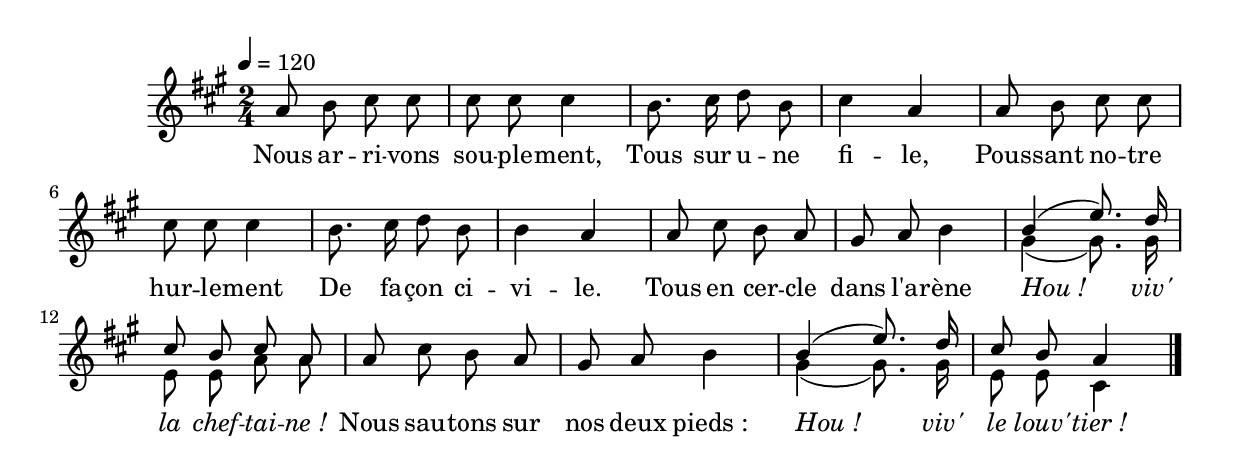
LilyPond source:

\version "2.16"
\language "français"

\header {
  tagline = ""
  composer = ""
}                                        

MetriqueArmure = {
  \tempo 4=120
  \time 2/4
  \key la \major
}

italique = { \override Score . LyricText #'font-shape = #'italic }

roman = { \override Score . LyricText #'font-shape = #'roman }

MusiqueTheme = \relative do'' {
  la8 si dod dod
  dod8 dod dod4
  si8. dod16 re8 si
  dod4 la
  la8 si dod dod
  dod8 dod dod4
  si8. dod16 re8 si
  si4 la
  la8 dod si la
  sold8 la si4
  <<
    {\voiceOne si4( mi8.) re16
     dod8 si dod la}
    \new Voice {\voiceTwo\autoBeamOff
     sold4( sold8.) sold16
     mi8 mi la la}
  >>
  \oneVoice
  la8 dod si la
  sold8 la si4
  <<
    {\voiceOne si4( mi8.) re16
     dod8 si la4}
    \new Voice {\voiceTwo\autoBeamOff
     sold4( sold8.) sold16
     mi8 mi dod4}
  >>
  \bar "|."
}

Paroles = \lyricmode {
  Nous ar -- ri -- vons sou -- ple -- ment,
  Tous sur u -- ne fi -- le,
  Pous -- sant no -- tre hur -- le -- ment
  De fa -- çon ci -- vi -- le.
  Tous en cer -- cle dans l'a -- rène
  \italique
  Hou_! viv' la chef -- tai -- ne_!
  \roman
  Nous sau -- tons sur nos deux pieds_:
  \italique
  Hou_! viv' le louv' -- tier_!
}

\score{
  \new Staff <<
    \set Staff.midiInstrument = "flute"
    \new Voice = "theme" {
      \override Score.PaperColumn #'keep-inside-line = ##t
      \autoBeamOff
      \MetriqueArmure
      \MusiqueTheme
    }
    \new Lyrics \lyricsto theme {
      \Paroles
    }                       
  >>
  \layout{}
  \midi{}
}
